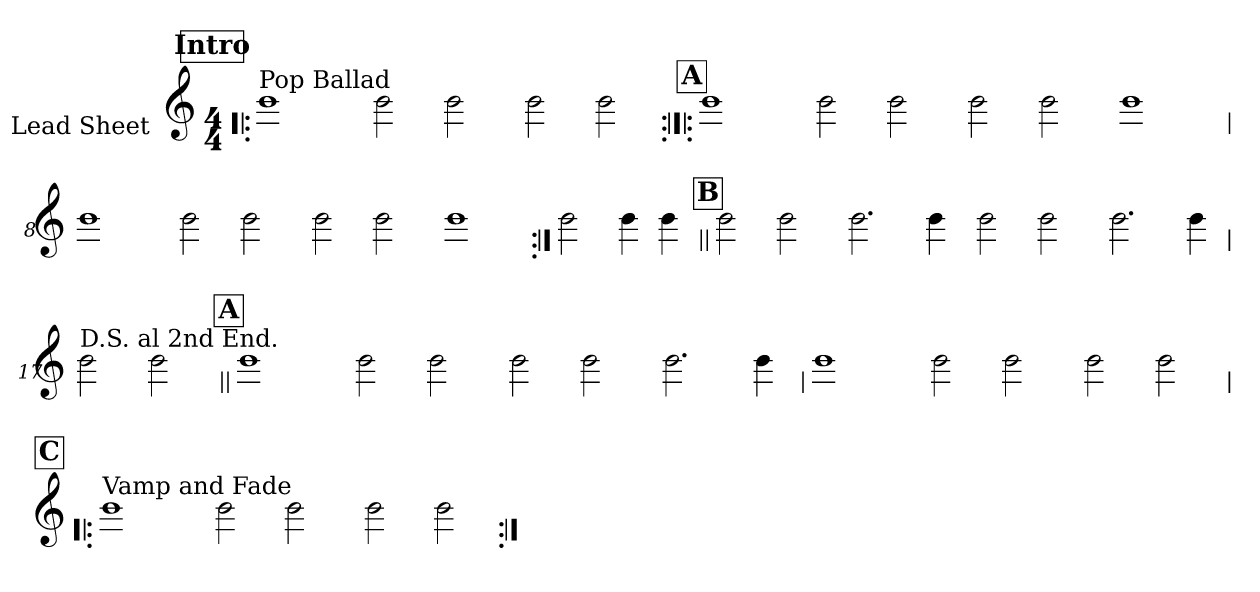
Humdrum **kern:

**kern
*part1
*staff1
*I"Lead Sheet
*stria0
*clefG2
*k[]
*C:
*M4/4
*MM60
!!LO:REH:place=s1:a:t=Intro
=1!|:
!LO:TX:a:t=Pop Ballad
1b
=2-
2b
2b
=3-
2b
2b
!!LO:LB:g=z
!!LO:REH:place=s1:a:t=A
=4:|!|:
1b
=5-
2b
2b
=6-
2b
2b
=7-
1b
!!LO:LB:g=z
=8
1b
=9-
2b
2b
=10-
2b
2b
=11-
1b
!!LO:LB:g=z
=12:|!
2b
4b
4b
!!LO:LB:g=z
!!LO:REH:place=s1:a:t=B
=13||
2b
2b
=14-
2.b
4b
=15-
2b
2b
=16-
2.b
4b
!!LO:LB:g=z
=17
!LO:TX:a:t=D.S. al 2nd End.
2b
2b
!!LO:LB:g=z
!!LO:REH:place=s1:a:t=A
=18||
1b
=19-
2b
2b
=20-
2b
2b
=21-
2.b
4b
!!LO:LB:g=z
=22
1b
=23-
2b
2b
=24-
2b
2b
!!LO:LB:g=z
!!LO:REH:place=s1:a:t=C
=25!|:
!LO:TX:a:t=Vamp and Fade
1b
=26-
2b
2b
=27-
2b
2b
=:|!
*-
